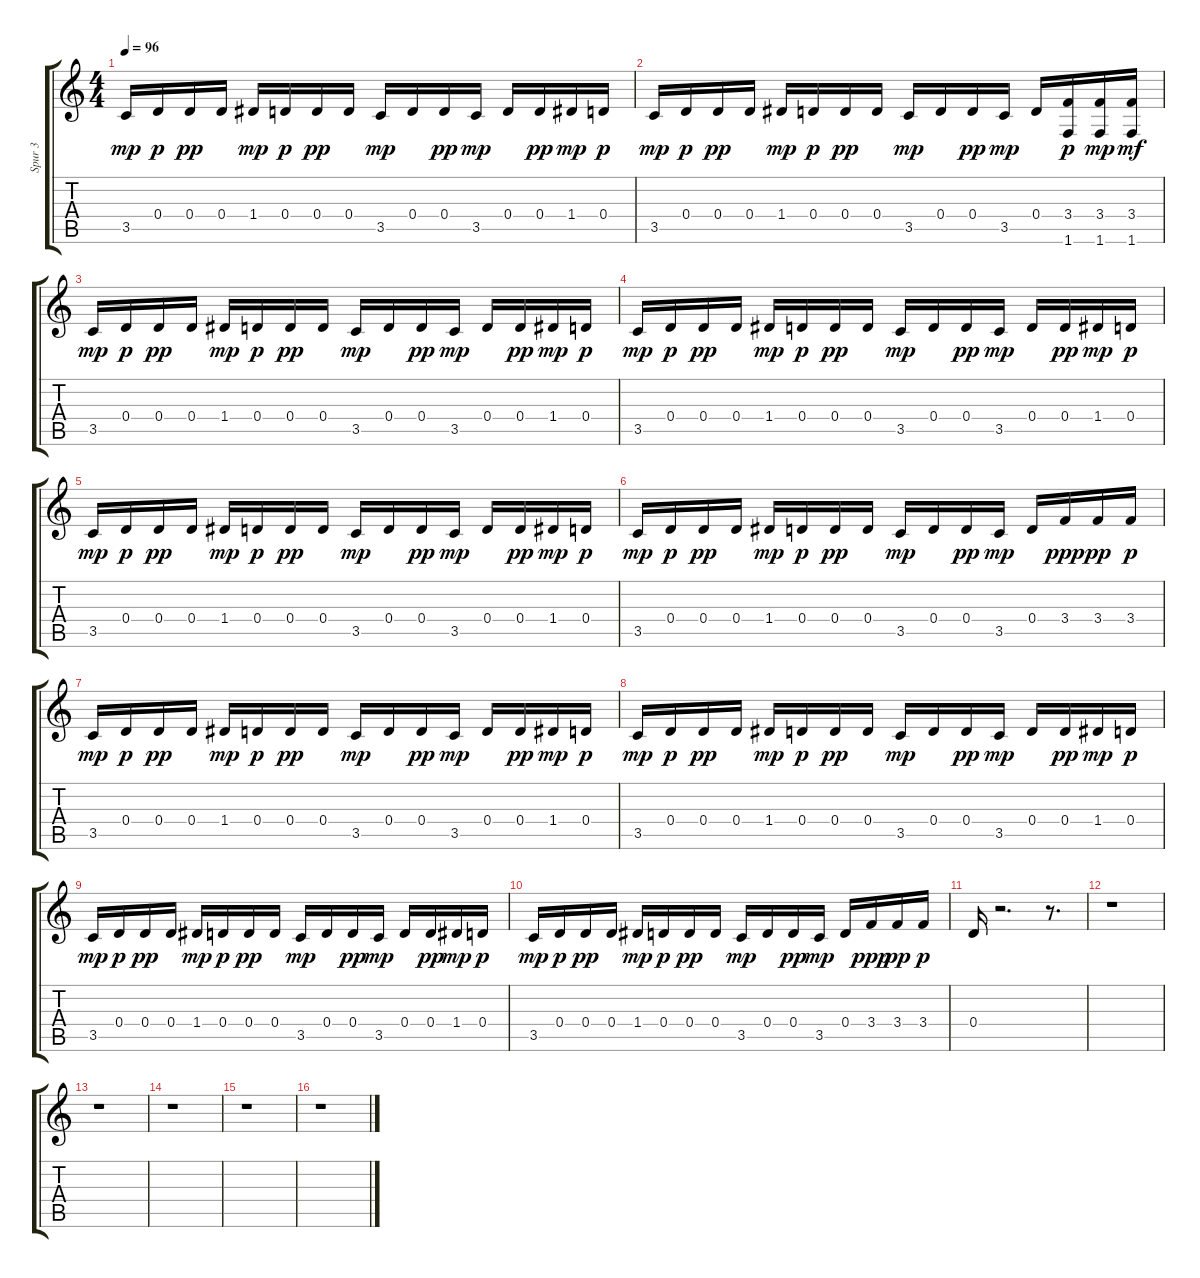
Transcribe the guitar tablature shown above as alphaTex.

\track ("Spur 3" "Spur 3") {instrument fretlessbass}
\staff {score tabs}
\tuning (E4 B3 G3 D3 A2 E2) {hide}
\ts (4 4)
\tempo 96
\clef g2
\ks c
3.5.16{dy mp} 0.4.16{dy p} 0.4.16{dy pp} 0.4.16 1.4.16{dy mp} 0.4.16{dy p} 0.4.16{dy pp} 0.4.16 3.5.16{dy mp} 0.4.16 0.4.16{dy pp} 3.5.16{dy mp} 0.4.16 0.4.16{dy pp} 1.4.16{dy mp} 0.4.16{dy p} |
3.5.16{dy mp} 0.4.16{dy p} 0.4.16{dy pp} 0.4.16 1.4.16{dy mp} 0.4.16{dy p} 0.4.16{dy pp} 0.4.16 3.5.16{dy mp} 0.4.16 0.4.16{dy pp} 3.5.16{dy mp} 0.4.16 (3.4 1.6).16{dy p} (3.4 1.6).16{dy mp} (3.4 1.6).16{dy mf} |
3.5.16{dy mp} 0.4.16{dy p} 0.4.16{dy pp} 0.4.16 1.4.16{dy mp} 0.4.16{dy p} 0.4.16{dy pp} 0.4.16 3.5.16{dy mp} 0.4.16 0.4.16{dy pp} 3.5.16{dy mp} 0.4.16 0.4.16{dy pp} 1.4.16{dy mp} 0.4.16{dy p} |
3.5.16{dy mp} 0.4.16{dy p} 0.4.16{dy pp} 0.4.16 1.4.16{dy mp} 0.4.16{dy p} 0.4.16{dy pp} 0.4.16 3.5.16{dy mp} 0.4.16 0.4.16{dy pp} 3.5.16{dy mp} 0.4.16 0.4.16{dy pp} 1.4.16{dy mp} 0.4.16{dy p} |
3.5.16{dy mp} 0.4.16{dy p} 0.4.16{dy pp} 0.4.16 1.4.16{dy mp} 0.4.16{dy p} 0.4.16{dy pp} 0.4.16 3.5.16{dy mp} 0.4.16 0.4.16{dy pp} 3.5.16{dy mp} 0.4.16 0.4.16{dy pp} 1.4.16{dy mp} 0.4.16{dy p} |
3.5.16{dy mp} 0.4.16{dy p} 0.4.16{dy pp} 0.4.16 1.4.16{dy mp} 0.4.16{dy p} 0.4.16{dy pp} 0.4.16 3.5.16{dy mp} 0.4.16 0.4.16{dy pp} 3.5.16{dy mp} 0.4.16 3.4.16{dy ppp} 3.4.16{dy pp} 3.4.16{dy p} |
3.5.16{dy mp} 0.4.16{dy p} 0.4.16{dy pp} 0.4.16 1.4.16{dy mp} 0.4.16{dy p} 0.4.16{dy pp} 0.4.16 3.5.16{dy mp} 0.4.16 0.4.16{dy pp} 3.5.16{dy mp} 0.4.16 0.4.16{dy pp} 1.4.16{dy mp} 0.4.16{dy p} |
3.5.16{dy mp} 0.4.16{dy p} 0.4.16{dy pp} 0.4.16 1.4.16{dy mp} 0.4.16{dy p} 0.4.16{dy pp} 0.4.16 3.5.16{dy mp} 0.4.16 0.4.16{dy pp} 3.5.16{dy mp} 0.4.16 0.4.16{dy pp} 1.4.16{dy mp} 0.4.16{dy p} |
3.5.16{dy mp} 0.4.16{dy p} 0.4.16{dy pp} 0.4.16 1.4.16{dy mp} 0.4.16{dy p} 0.4.16{dy pp} 0.4.16 3.5.16{dy mp} 0.4.16 0.4.16{dy pp} 3.5.16{dy mp} 0.4.16 0.4.16{dy pp} 1.4.16{dy mp} 0.4.16{dy p} |
3.5.16{dy mp} 0.4.16{dy p} 0.4.16{dy pp} 0.4.16 1.4.16{dy mp} 0.4.16{dy p} 0.4.16{dy pp} 0.4.16 3.5.16{dy mp} 0.4.16 0.4.16{dy pp} 3.5.16{dy mp} 0.4.16 3.4.16{dy ppp} 3.4.16{dy pp} 3.4.16{dy p} |
0.4.16 r.2{d} r.8{d} |
r.1 |
r.1 |
r.1 |
r.1 |
r.1
